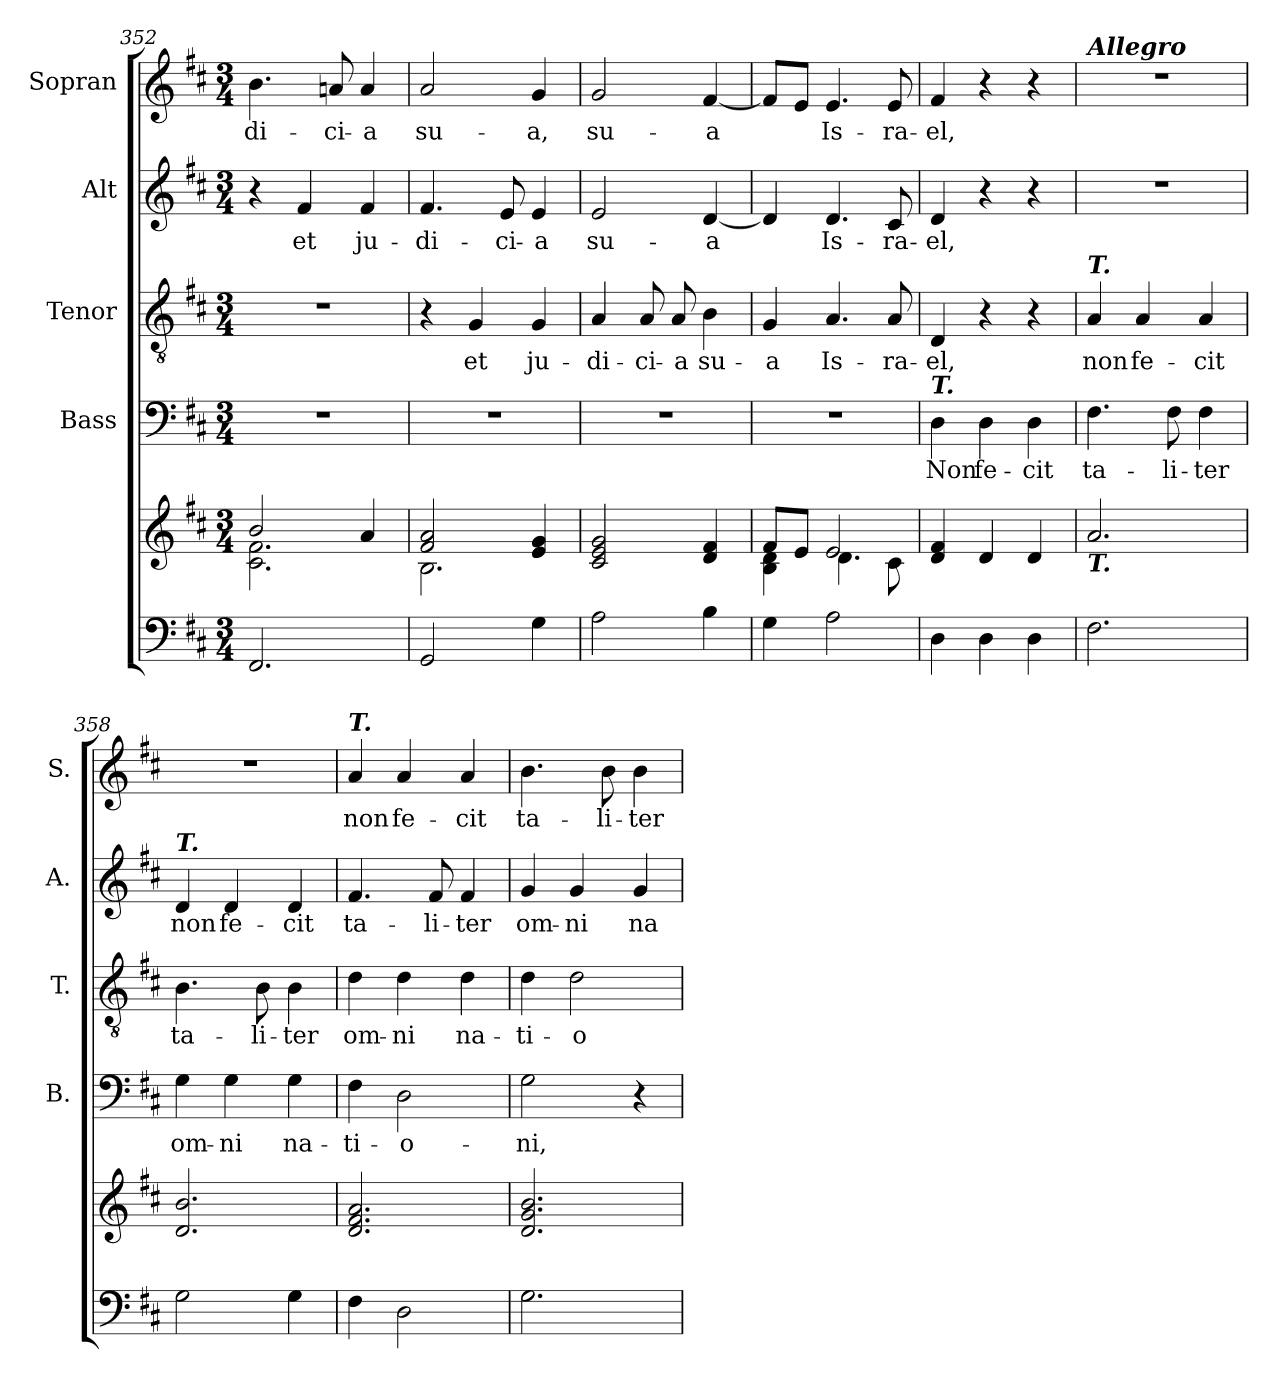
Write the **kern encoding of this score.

**kern	**kern	**kern	**text	**kern	**text	**kern	**text	**kern	**text
*part5	*part5	*part4	*part4	*part3	*part3	*part2	*part2	*part1	*part1
*staff6	*staff5	*staff4	*staff4	*staff3	*staff3	*staff2	*staff2	*staff1	*staff1
*	*	*I"Bass	*	*I"Tenor	*	*I"Alt	*	*I"Sopran	*
*	*	*I'B.	*	*I'T.	*	*I'A.	*	*I'S.	*
*clefF4	*clefG2	*clefF4	*	*clefGv2	*	*clefG2	*	*clefG2	*
*k[f#c#]	*k[f#c#]	*k[f#c#]	*	*k[f#c#]	*	*k[f#c#]	*	*k[f#c#]	*
*D:	*D:	*D:	*	*D:	*	*D:	*	*D:	*
*M3/4	*M3/4	*M3/4	*	*M3/4	*	*M3/4	*	*M3/4	*
=352	=352	=352	=352	=352	=352	=352	=352	=352	=352
*	*^	*	*	*	*	*	*	*	*
!	!	!	!	!	!	!	!	!	!	!LO:LY:b
2.FF#/	2b/	2.c#\ 2.f#\	2.r	.	2.r	.	4r	.	4.b\	-di-
!	!	!	!	!	!	!	!	!LO:LY:b	!	!
.	.	.	.	.	.	.	4f#/	et	.	.
!	!	!	!	!	!	!	!	!	!	!LO:LY:b
.	.	.	.	.	.	.	.	.	8an/	-ci-
!	!	!	!	!	!	!	!	!LO:LY:b	!	!LO:LY:b
.	4a/	.	.	.	.	.	4f#/	ju-	4a/	-a
=353	=353	=353	=353	=353	=353	=353	=353	=353	=353	=353
!	!	!	!	!	!	!	!	!LO:LY:b	!	!LO:LY:b
2GG/	2f#/ 2a/	2.B\	2.r	.	4r	.	4.f#/	-di-	2a/	su-
!	!	!	!	!	!	!LO:LY:b	!	!	!	!
.	.	.	.	.	4G/	et	.	.	.	.
!	!	!	!	!	!	!	!	!LO:LY:b	!	!
.	.	.	.	.	.	.	8e/	-ci-	.	.
!	!	!	!	!	!	!LO:LY:b	!	!LO:LY:b	!	!LO:LY:b
4G\	4e/ 4g/	.	.	.	4G/	ju-	4e/	-a	4g/	-a,
*	*v	*v	*	*	*	*	*	*	*	*
!!LO:PB:g=z
=354	=354	=354	=354	=354	=354	=354	=354	=354	=354
!	!	!	!	!	!LO:LY:b	!	!LO:LY:b	!	!LO:LY:b
2A\	2c#/ 2e/ 2g/	2.r	.	4A/	-di-	2e/	su-	2g/	su-
!	!	!	!	!	!LO:LY:b	!	!	!	!
.	.	.	.	8A/	-ci-	.	.	.	.
!	!	!	!	!	!LO:LY:b	!	!	!	!
.	.	.	.	8A/	-a	.	.	.	.
!	!	!	!	!	!LO:LY:b	!	!LO:LY:b	!	!LO:LY:b
4B\	4d/ 4f#/	.	.	4B\	su-	[4d/	-a	[4f#/	-a
=355	=355	=355	=355	=355	=355	=355	=355	=355	=355
*	*^	*	*	*	*	*	*	*	*
!	!	!	!	!	!	!LO:LY:b	!	!	!	!
4G\	8f#/L	4B\ 4d\	2.r	.	4G/	-a	4d/]	.	8f#/L]	.
.	8e/J	.	.	.	.	.	.	.	8e/J	.
!	!	!	!	!	!	!LO:LY:b	!	!LO:LY:b	!	!LO:LY:b
2A\	2e/	4.d\	.	.	4.A/	Is-	4.d/	Is-	4.e/	Is-
!	!	!	!	!	!	!LO:LY:b	!	!LO:LY:b	!	!LO:LY:b
.	.	8c#\	.	.	8A/	-ra-	8c#/	-ra-	8e/	-ra-
=356	=356	=356	=356	=356	=356	=356	=356	=356	=356	=356
!	!	!	!LO:TX:a:Bi:t=T.	!	!	!	!	!	!	!
!	!	!	!	!LO:LY:b	!	!LO:LY:b	!	!LO:LY:b	!	!LO:LY:b
*	*v	*v	*	*	*	*	*	*	*	*
4D\	4d/ 4f#/	4D\	Non	4D/	-el,	4d/	-el,	4f#/	-el,
!	!	!	!LO:LY:b	!	!	!	!	!	!
4D\	4d/	4D\	fe-	4r	.	4r	.	4r	.
!	!	!	!LO:LY:b	!	!	!	!	!	!
4D\	4d/	4D\	-cit	4r	.	4r	.	4r	.
=357	=357	=357	=357	=357	=357	=357	=357	=357	=357
!	!	!	!	!	!	!	!	!LO:TX:a:Bi:t=Allegro	!
!	!	!	!	!LO:TX:a:Bi:t=T.	!	!	!	!	!
!	!LO:TX:b:Bi:t=T.	!	!	!	!	!	!	!	!
!	!	!	!LO:LY:b	!	!LO:LY:b	!	!	!	!
2.F#\	2.a/	4.F#\	ta-	4A/	non	2.r	.	2.r	.
!	!	!	!	!	!LO:LY:b	!	!	!	!
.	.	.	.	4A/	fe-	.	.	.	.
!	!	!	!LO:LY:b	!	!	!	!	!	!
.	.	8F#\	-li-	.	.	.	.	.	.
!	!	!	!LO:LY:b	!	!LO:LY:b	!	!	!	!
.	.	4F#\	-ter	4A/	-cit	.	.	.	.
=358	=358	=358	=358	=358	=358	=358	=358	=358	=358
!	!	!	!	!	!	!LO:TX:a:Bi:t=T.	!	!	!
!	!	!	!LO:LY:b	!	!LO:LY:b	!	!LO:LY:b	!	!
2G\	2.d/ 2.b/	4G\	om-	4.B\	ta-	4d/	non	2.r	.
!	!	!	!LO:LY:b	!	!	!	!LO:LY:b	!	!
.	.	4G\	-ni	.	.	4d/	fe-	.	.
!	!	!	!	!	!LO:LY:b	!	!	!	!
.	.	.	.	8B\	-li-	.	.	.	.
!	!	!	!LO:LY:b	!	!LO:LY:b	!	!LO:LY:b	!	!
4G\	.	4G\	na-	4B\	-ter	4d/	-cit	.	.
=359	=359	=359	=359	=359	=359	=359	=359	=359	=359
!	!	!	!	!	!	!	!	!LO:TX:a:Bi:t=T.	!
!	!	!	!LO:LY:b	!	!LO:LY:b	!	!LO:LY:b	!	!LO:LY:b
4F#\	2.d/ 2.f#/ 2.a/	4F#\	-ti-	4d\	om-	4.f#/	ta-	4a/	non
!	!	!	!LO:LY:b	!	!LO:LY:b	!	!	!	!LO:LY:b
2D\	.	2D\	-o-	4d\	-ni	.	.	4a/	fe-
!	!	!	!	!	!	!	!LO:LY:b	!	!
.	.	.	.	.	.	8f#/	-li-	.	.
!	!	!	!	!	!LO:LY:b	!	!LO:LY:b	!	!LO:LY:b
.	.	.	.	4d\	na-	4f#/	-ter	4a/	-cit
=360	=360	=360	=360	=360	=360	=360	=360	=360	=360
!	!	!	!LO:LY:b	!	!LO:LY:b	!	!LO:LY:b	!	!LO:LY:b
2.G\	2.d/ 2.g/ 2.b/	2G\	-ni,	4d\	-ti-	4g/	om-	4.b\	ta-
!	!	!	!	!	!LO:LY:b	!	!LO:LY:b	!	!
.	.	.	.	2d\	-o-	4g/	-ni	.	.
!	!	!	!	!	!	!	!	!	!LO:LY:b
.	.	.	.	.	.	.	.	8b\	-li-
!	!	!	!	!	!	!	!LO:LY:b	!	!LO:LY:b
.	.	4r	.	.	.	4g/	na-	4b\	-ter
=	=	=	=	=	=	=	=	=	=
*-	*-	*-	*-	*-	*-	*-	*-	*-	*-
